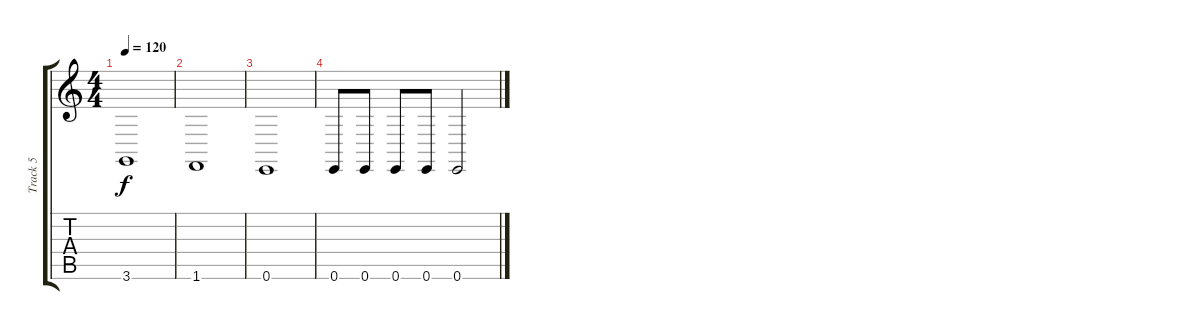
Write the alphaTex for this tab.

\track ("Track 5" "Track 5") {instrument cello}
\staff {score tabs}
\tuning (E4 B3 G3 D3 A2 E2) {hide}
\ts (4 4)
\tempo 120
\clef g2
\ks c
3.6.1{dy f} |
1.6.1 |
0.6.1 |
0.6.8 0.6.8 0.6.8 0.6.8 0.6.2
